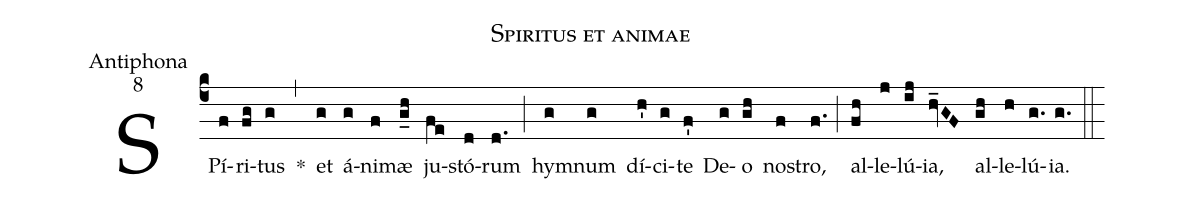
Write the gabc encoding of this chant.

name:Spiritus et animae;
office-part:Antiphona;
mode:8;
%%
(c4) SPí(f)ri(fg)tus(g) *(,)
et(g) á(g)ni(f)mæ(g_h) ju(fe)stó(d)rum(d.) (;)
hym(g)num(g) dí(h')ci(g)te(f') De(g)o(gh) no(f)stro,(f.) (;)
al(fh)le(j)lú(ij)ia,(hv_GF) al(gh)le(h)lú(g.)ia.(g.) (::)
